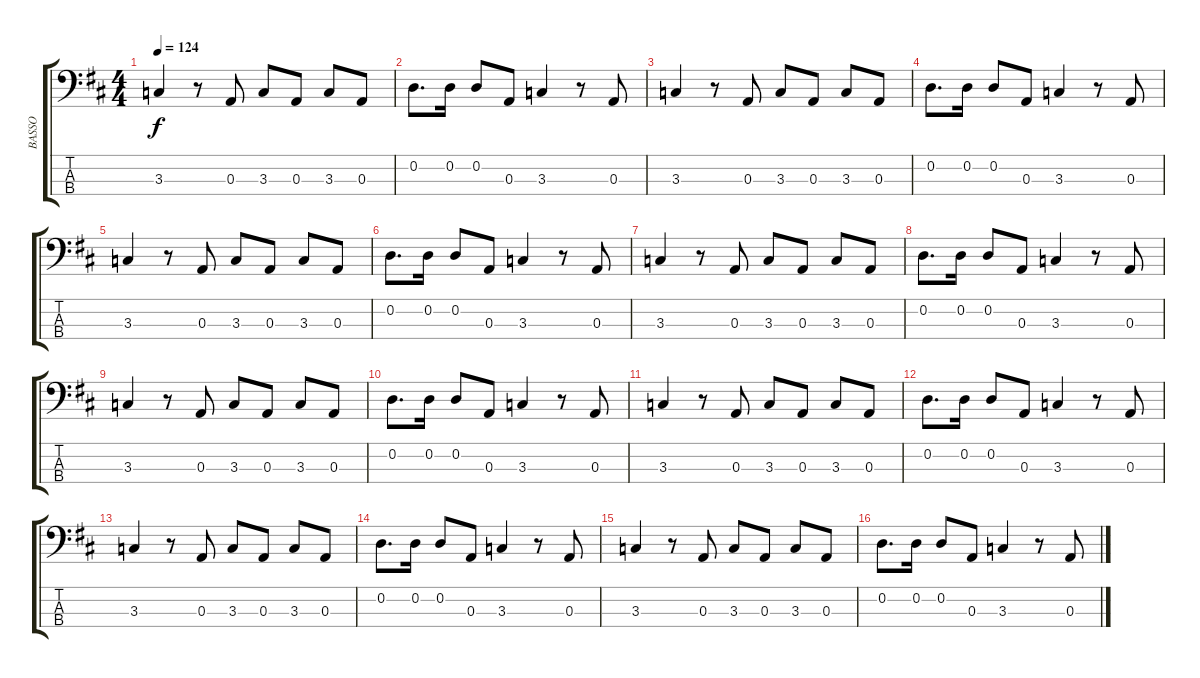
\track ("BASSO" "BASSO") {instrument electricbasspick}
\staff {score tabs}
\tuning (G2 D2 A1 E1) {hide}
\ts (4 4)
\tempo 124
\clef f4
\ks d
3.3.4{dy f} r.8 0.3.8 3.3.8 0.3.8 3.3.8 0.3.8 |
0.2.8{d} 0.2.16 0.2.8 0.3.8 3.3.4 r.8 0.3.8 |
3.3.4 r.8 0.3.8 3.3.8 0.3.8 3.3.8 0.3.8 |
0.2.8{d} 0.2.16 0.2.8 0.3.8 3.3.4 r.8 0.3.8 |
3.3.4 r.8 0.3.8 3.3.8 0.3.8 3.3.8 0.3.8 |
0.2.8{d} 0.2.16 0.2.8 0.3.8 3.3.4 r.8 0.3.8 |
3.3.4 r.8 0.3.8 3.3.8 0.3.8 3.3.8 0.3.8 |
0.2.8{d} 0.2.16 0.2.8 0.3.8 3.3.4 r.8 0.3.8 |
3.3.4 r.8 0.3.8 3.3.8 0.3.8 3.3.8 0.3.8 |
0.2.8{d} 0.2.16 0.2.8 0.3.8 3.3.4 r.8 0.3.8 |
3.3.4 r.8 0.3.8 3.3.8 0.3.8 3.3.8 0.3.8 |
0.2.8{d} 0.2.16 0.2.8 0.3.8 3.3.4 r.8 0.3.8 |
3.3.4 r.8 0.3.8 3.3.8 0.3.8 3.3.8 0.3.8 |
0.2.8{d} 0.2.16 0.2.8 0.3.8 3.3.4 r.8 0.3.8 |
3.3.4 r.8 0.3.8 3.3.8 0.3.8 3.3.8 0.3.8 |
0.2.8{d} 0.2.16 0.2.8 0.3.8 3.3.4 r.8 0.3.8
